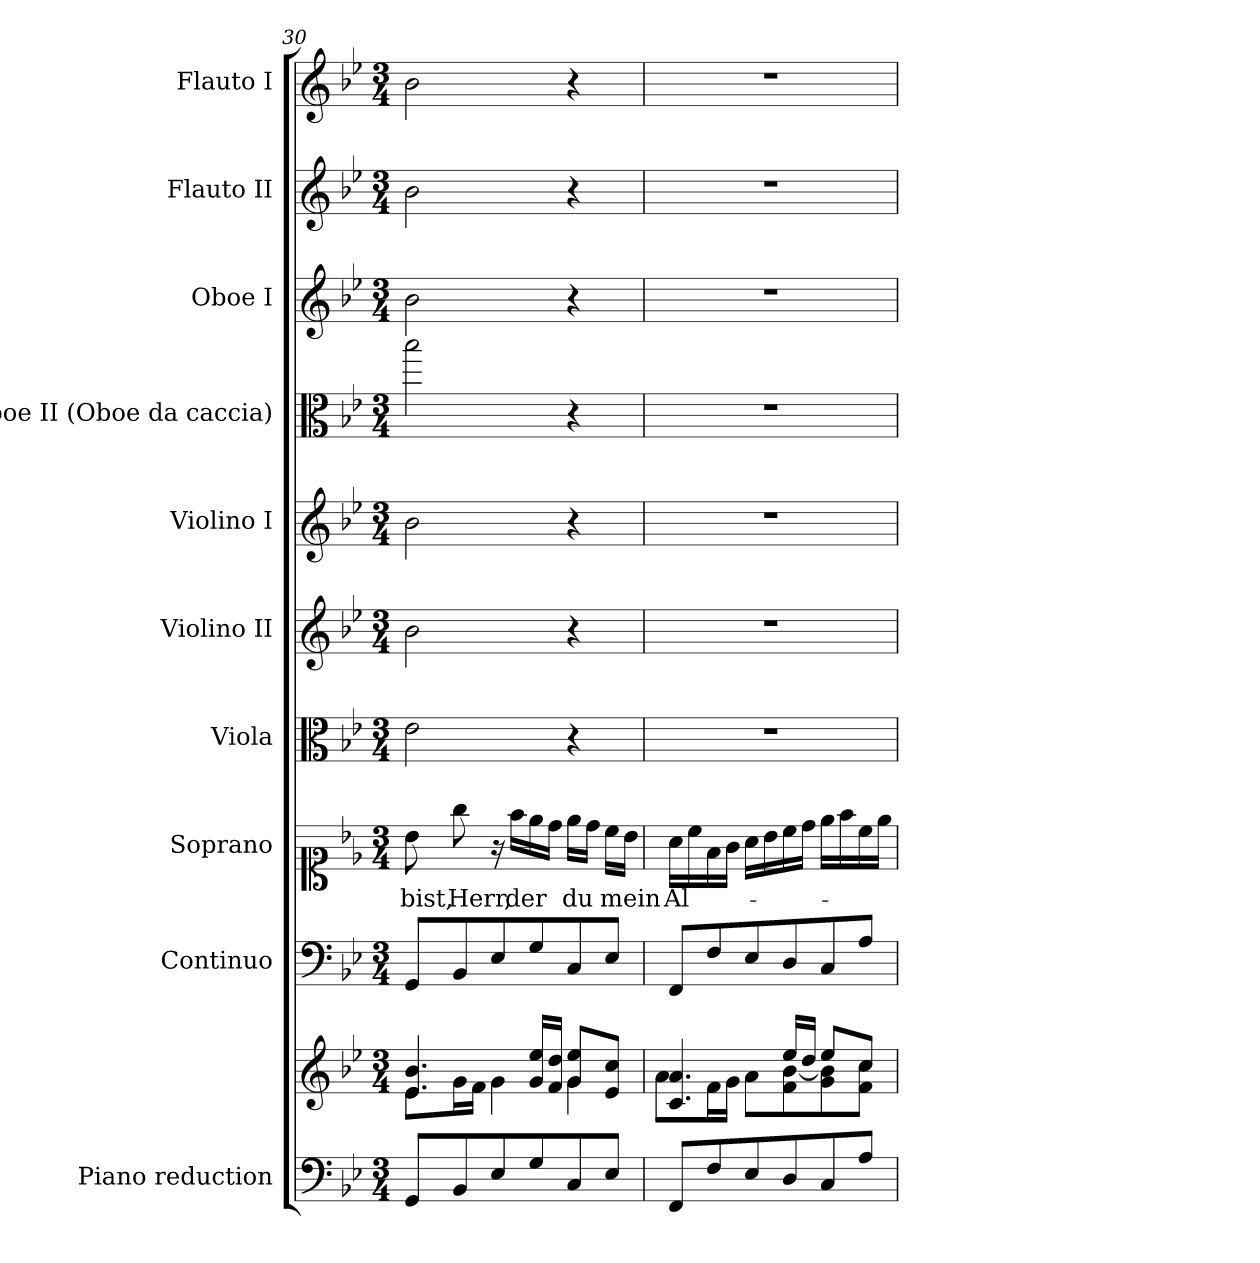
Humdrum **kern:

**kern	**kern	**kern	**kern	**text	**kern	**kern	**kern	**kern	**kern	**kern	**kern
*part10	*part10	*part9	*part8	*part8	*part7	*part6	*part5	*part4	*part3	*part2	*part1
*staff11	*staff10	*staff9	*staff8	*staff8	*staff7	*staff6	*staff5	*staff4	*staff3	*staff2	*staff1
*I"Piano reduction	*	*I"Continuo	*I"Soprano	*	*I"Viola	*I"Violino II	*I"Violino I	*I"Oboe II (Oboe da caccia)	*I"Oboe I	*I"Flauto II	*I"Flauto I
*I'Pno	*	*	*	*	*I'Vla	*I'Vln	*I'Vln	*	*I'Ob	*I'Fl	*I'Fl
*clefF4	*clefG2	*clefF4	*clefC1	*	*clefC3	*clefG2	*clefG2	*clefC3	*clefG2	*clefG2	*clefG2
*	*	*	*	*	*	*	*	*ITrd12c21	*	*	*
*k[b-e-]	*k[b-e-]	*k[b-e-]	*k[b-e-]	*	*k[b-e-]	*k[b-e-]	*k[b-e-]	*k[b-e-]	*k[b-e-]	*k[b-e-]	*k[b-e-]
*M3/4	*M3/4	*M3/4	*M3/4	*	*M3/4	*M3/4	*M3/4	*M3/4	*M3/4	*M3/4	*M3/4
=30	=30	=30	=30	=30	=30	=30	=30	=30	=30	=30	=30
*	*^	*	*	*	*	*	*	*	*	*	*
!	!	!	!	!	!LO:LY:b	!	!	!	!	!	!	!
8GG/L	4.e-/ 4.b-/	8e-\L	8GG/L	8b-\	bist,	2e-\	2b-\	2b-\	2b-\	2b-\	2b-\	2b-\
!	!	!	!	!	!LO:LY:b	!	!	!	!	!	!	!
8BB-/	.	16g\L	8BB-/	8gg\	Herr,	.	.	.	.	.	.	.
.	.	16f\JJ	.	.	.	.	.	.	.	.	.	.
8E-/	.	4g\	8E-/	16r	.	.	.	.	.	.	.	.
!	!	!	!	!	!LO:LY:b	!	!	!	!	!	!	!
.	.	.	.	16ff\LL	der	.	.	.	.	.	.	.
8G/	16g/ 16ee-/LL	.	8G/	16ee-\	.	.	.	.	.	.	.	.
.	16f/ 16dd/JJ	.	.	16dd\JJ	.	.	.	.	.	.	.	.
!	!	!	!	!	!LO:LY:b	!	!	!	!	!	!	!
8C/	8g/ 8ee-/L	4g\	8C/	16ee-\LL	du	4r	4r	4r	4r	4r	4r	4r
.	.	.	.	16dd\JJ	.	.	.	.	.	.	.	.
!	!	!	!	!	!LO:LY:b	!	!	!	!	!	!	!
8E-/J	8e-/ 8cc/J	.	8E-/J	16cc\LL	mein	.	.	.	.	.	.	.
.	.	.	.	16b-\JJ	.	.	.	.	.	.	.	.
=31	=31	=31	=31	=31	=31	=31	=31	=31	=31	=31	=31	=31
!	!	!	!	!	!LO:LY:b	!	!	!	!	!	!	!
8FF/L	4.c/ 4.a/	8a\L	8FF/L	16a\LL	Al-	2.r	2.r	2.r	2.r	2.r	2.r	2.r
.	.	.	.	16cc\	.	.	.	.	.	.	.	.
8F/	.	16f\L	8F/	16f\	.	.	.	.	.	.	.	.
.	.	16g\JJ	.	16g\JJ	.	.	.	.	.	.	.	.
8E-/	.	8a\L	8E-/	16a\LL	.	.	.	.	.	.	.	.
.	.	.	.	16b-\	.	.	.	.	.	.	.	.
8D/	16ee-/LL	8f\ [8b-\	8D/	16cc\	.	.	.	.	.	.	.	.
.	16dd/JJ	.	.	16dd\JJ	.	.	.	.	.	.	.	.
8C/	8ee-/L	8g\ 8b-\]	8C/	16ee-\LL	.	.	.	.	.	.	.	.
.	.	.	.	16ff\	.	.	.	.	.	.	.	.
8A/J	8cc/J	8f\ 8cc\J	8A/J	16cc\	.	.	.	.	.	.	.	.
.	.	.	.	16ee-\JJ	.	.	.	.	.	.	.	.
*	*v	*v	*	*	*	*	*	*	*	*	*	*
=	=	=	=	=	=	=	=	=	=	=	=
*-	*-	*-	*-	*-	*-	*-	*-	*-	*-	*-	*-
